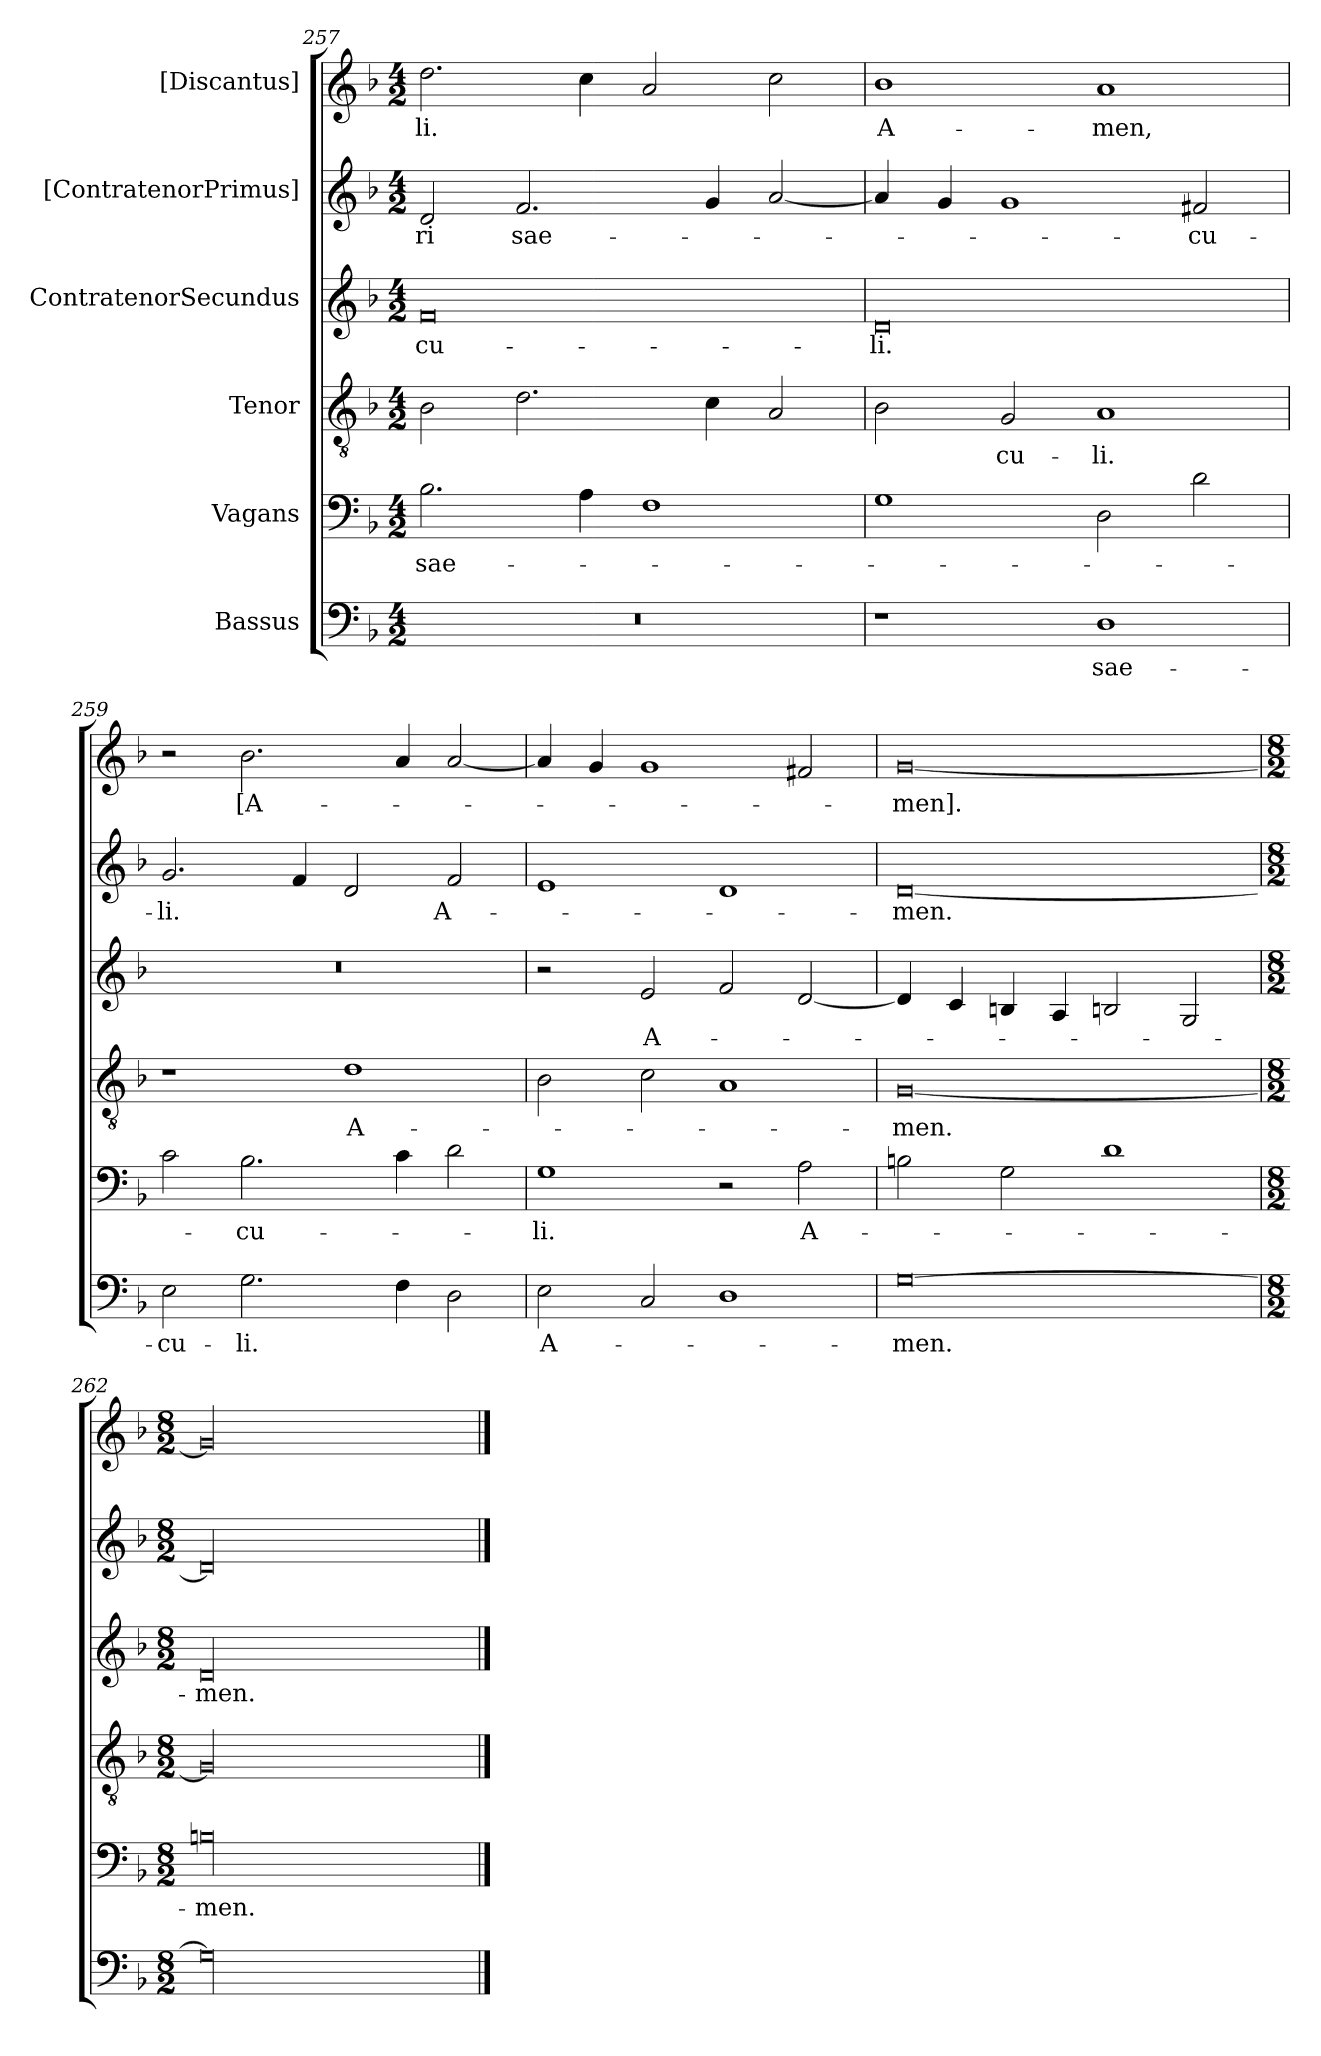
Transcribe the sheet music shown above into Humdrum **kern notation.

**kern	**text	**kern	**text	**kern	**text	**kern	**text	**kern	**text	**kern	**text
*part6	*part6	*part5	*part5	*part4	*part4	*part3	*part3	*part2	*part2	*part1	*part1
*staff6	*staff6	*staff5	*staff5	*staff4	*staff4	*staff3	*staff3	*staff2	*staff2	*staff1	*staff1
*I"Bassus	*	*I"Vagans	*	*I"Tenor	*	*I"ContratenorSecundus	*	*I"[ContratenorPrimus]	*	*I"[Discantus]	*
*clefF4	*	*clefF4	*	*clefGv2	*	*clefG2	*	*clefG2	*	*clefG2	*
*k[b-]	*	*k[b-]	*	*k[b-]	*	*k[b-]	*	*k[b-]	*	*k[b-]	*
*M4/2	*	*M4/2	*	*M4/2	*	*M4/2	*	*M4/2	*	*M4/2	*
=257	=257	=257	=257	=257	=257	=257	=257	=257	=257	=257	=257
0r	.	2.B-\	sae-	2B-\	.	0f/	-cu-	2d/	-ri	2.dd\	-li.
.	.	.	.	2.d\	.	.	.	2.f/	sae-	.	.
.	.	4A\	.	.	.	.	.	.	.	4cc\	.
.	.	1F\	.	.	.	.	.	.	.	2a/	.
.	.	.	.	4c\	.	.	.	4g/	.	.	.
.	.	.	.	2A/	.	.	.	[2a/	.	2cc\	.
=258	=258	=258	=258	=258	=258	=258	=258	=258	=258	=258	=258
1r	.	1G\	.	2B-\	.	0d/	-li.	4a/]	.	1b-\	A-
.	.	.	.	.	.	.	.	4g/	.	.	.
.	.	.	.	2G/	-cu-	.	.	1g/	.	.	.
1D\	sae-	2D\	.	1A/	-li.	.	.	.	.	1a/	-men,
.	.	2d\	.	.	.	.	.	2f#X/	-cu-	.	.
=259	=259	=259	=259	=259	=259	=259	=259	=259	=259	=259	=259
2E\	-cu-	2c\	.	1r	.	0r	.	2.g/	-li.	2r	.
2.G\	-li.	2.B-\	-cu-	.	.	.	.	.	.	2.b-\	[A-
.	.	.	.	.	.	.	.	4f/	.	.	.
.	.	.	.	1d\	A-	.	.	2d/	.	.	.
4F\	.	4c\	.	.	.	.	.	.	.	4a/	.
2D\	.	2d\	.	.	.	.	.	2f/	A-	[2a/	.
=260	=260	=260	=260	=260	=260	=260	=260	=260	=260	=260	=260
2E\	A-	1G\	-li.	2B-\	.	2r	.	1e/	.	4a/]	.
.	.	.	.	.	.	.	.	.	.	4g/	.
2C/	.	.	.	2c\	.	2e/	A-	.	.	1g/	.
1D\	.	2r	.	1A/	.	2f/	.	1d/	.	.	.
.	.	2A\	A-	.	.	[2d/	.	.	.	2f#X/	.
=261	=261	=261	=261	=261	=261	=261	=261	=261	=261	=261	=261
[0G\	-men.	2Bn\	.	[0G/	-men.	4d/]	.	[0d/	-men.	[0g/	-men].
.	.	.	.	.	.	4c/	.	.	.	.	.
.	.	2G\	.	.	.	4Bn/	.	.	.	.	.
.	.	.	.	.	.	4A/	.	.	.	.	.
.	.	1d\	.	.	.	2Bn/	.	.	.	.	.
.	.	.	.	.	.	2G/	.	.	.	.	.
=262	=262	=262	=262	=262	=262	=262	=262	=262	=262	=262	=262
*M8/2	*	*M8/2	*	*M8/2	*	*M8/2	*	*M8/2	*	*M8/2	*
00G\]	.	00Bn\	-men.	00G/]	.	00d/	-men.	00d/]	.	00g/]	.
==	==	==	==	==	==	==	==	==	==	==	==
*-	*-	*-	*-	*-	*-	*-	*-	*-	*-	*-	*-
